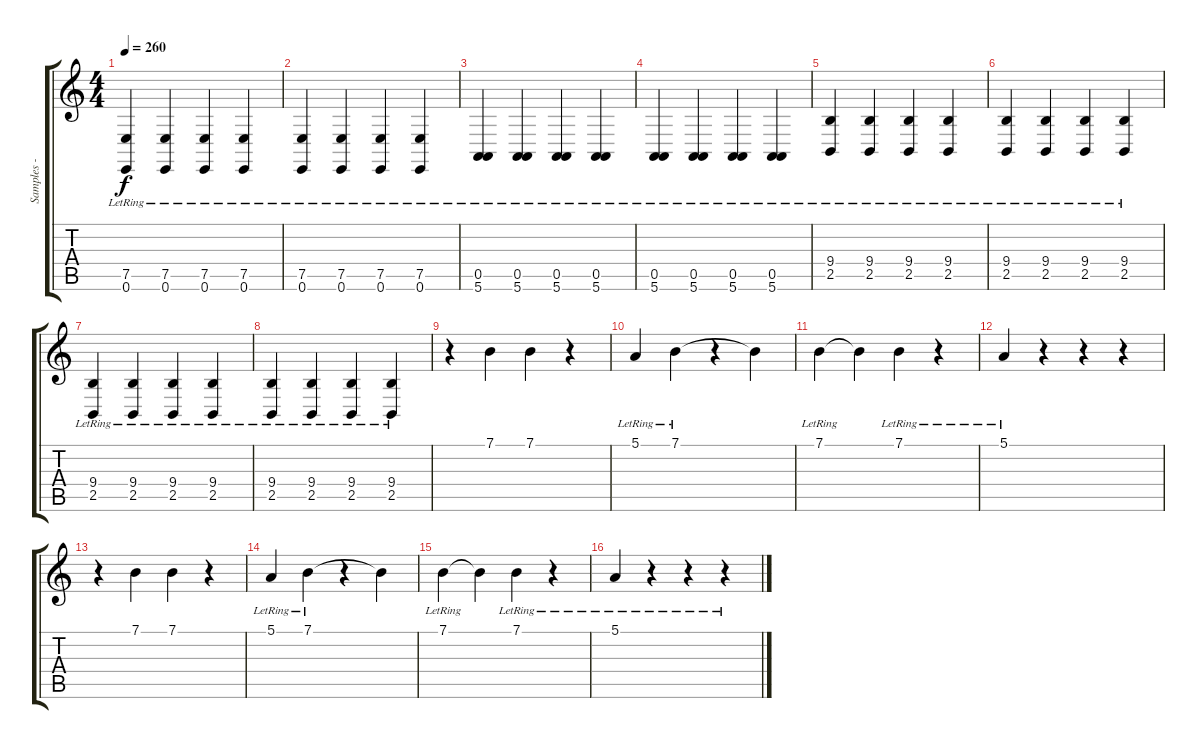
\track ("Samples - Re'a Mochiach" "Samples - ") {instrument choiraahs}
\staff {score tabs}
\tuning (E4 B3 G3 D3 A2 E2) {hide}
\ts (4 4)
\tempo 260
\clef g2
\ks c
(7.5{lr} 0.6{lr}).4{dy f} (7.5{lr} 0.6{lr}).4 (7.5{lr} 0.6{lr}).4 (7.5{lr} 0.6{lr}).4 |
(7.5{lr} 0.6{lr}).4 (7.5{lr} 0.6{lr}).4 (7.5{lr} 0.6{lr}).4 (7.5{lr} 0.6{lr}).4 |
(0.5{lr} 5.6{lr}).4 (0.5{lr} 5.6{lr}).4 (0.5{lr} 5.6{lr}).4 (0.5{lr} 5.6{lr}).4 |
(0.5{lr} 5.6{lr}).4 (0.5{lr} 5.6{lr}).4 (0.5{lr} 5.6{lr}).4 (0.5{lr} 5.6{lr}).4 |
(9.4{lr} 2.5{lr}).4 (9.4{lr} 2.5{lr}).4 (9.4{lr} 2.5{lr}).4 (9.4{lr} 2.5{lr}).4 |
(9.4{lr} 2.5{lr}).4 (9.4{lr} 2.5{lr}).4 (9.4{lr} 2.5{lr}).4 (9.4{lr} 2.5{lr}).4 |
(9.4{lr} 2.5{lr}).4 (9.4{lr} 2.5{lr}).4 (9.4{lr} 2.5{lr}).4 (9.4{lr} 2.5{lr}).4 |
(9.4{lr} 2.5{lr}).4 (9.4{lr} 2.5{lr}).4 (9.4{lr} 2.5{lr}).4 (9.4{lr} 2.5{lr}).4 |
r.4 7.1.4 7.1.4 r.4 |
5.1{lr}.4 7.1{lr}.4 r.4 7.1{t}.4 |
7.1{lr}.4 7.1{t}.4 7.1{lr}.4 r.4 |
5.1{lr}.4 r.4 r.4 r.4 |
r.4 7.1.4 7.1.4 r.4 |
5.1{lr}.4 7.1{lr}.4 r.4 7.1{t}.4 |
7.1{lr}.4 7.1{t}.4 7.1{lr}.4 r.4 |
5.1{lr}.4 r.4 r.4 r.4
